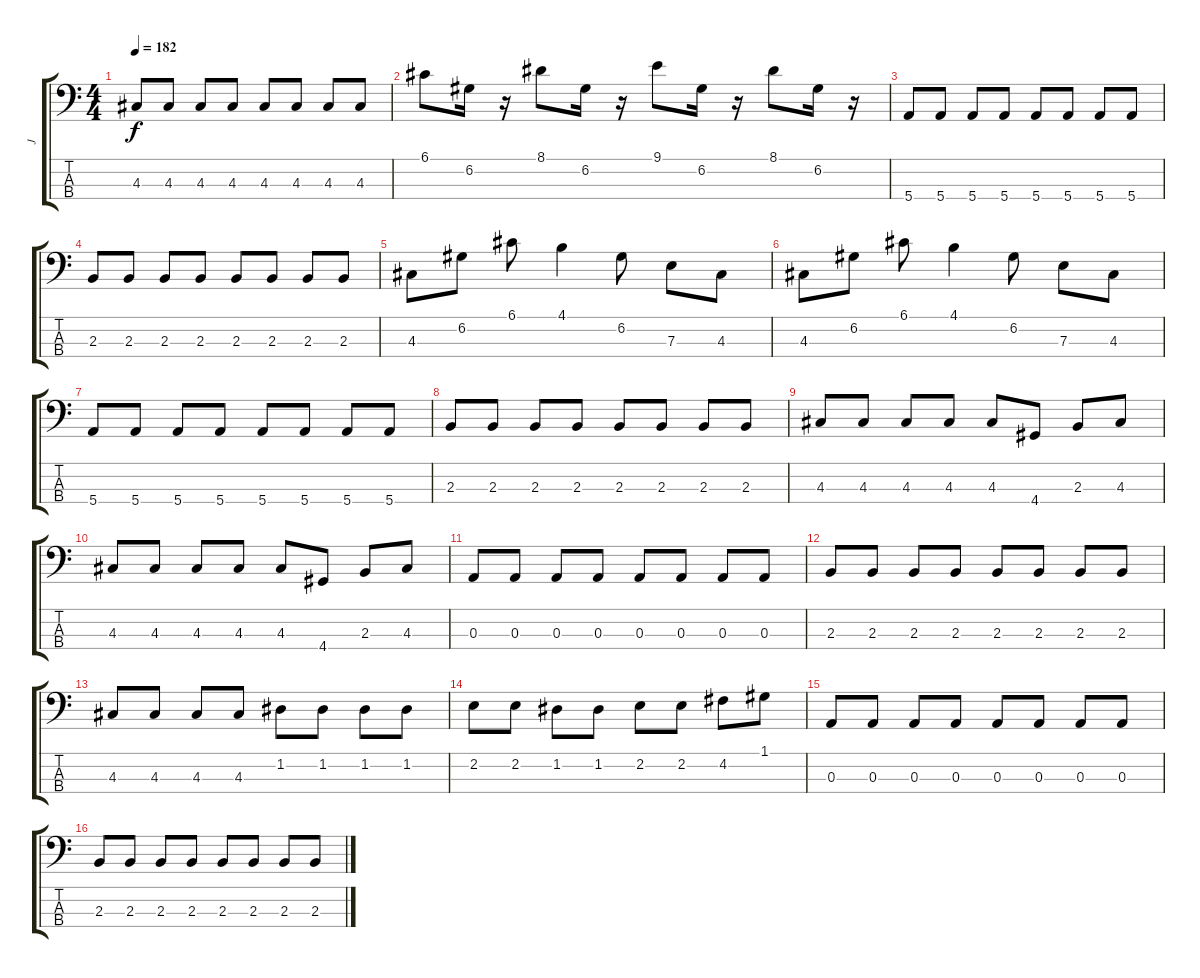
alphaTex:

\track ("J" "J") {instrument electricbasspick}
\staff {score tabs}
\tuning (G2 D2 A1 E1) {hide}
\ts (4 4)
\tempo 182
\clef f4
\ks c
4.3.8{dy f} 4.3.8 4.3.8 4.3.8 4.3.8 4.3.8 4.3.8 4.3.8 |
6.1.8 6.2.16 r.16 8.1.8 6.2.16 r.16 9.1.8 6.2.16 r.16 8.1.8 6.2.16 r.16 |
5.4.8 5.4.8 5.4.8 5.4.8 5.4.8 5.4.8 5.4.8 5.4.8 |
2.3.8 2.3.8 2.3.8 2.3.8 2.3.8 2.3.8 2.3.8 2.3.8 |
4.3.8 6.2.8 6.1.8 4.1.4 6.2.8 7.3.8 4.3.8 |
4.3.8 6.2.8 6.1.8 4.1.4 6.2.8 7.3.8 4.3.8 |
5.4.8 5.4.8 5.4.8 5.4.8 5.4.8 5.4.8 5.4.8 5.4.8 |
2.3.8 2.3.8 2.3.8 2.3.8 2.3.8 2.3.8 2.3.8 2.3.8 |
4.3.8 4.3.8 4.3.8 4.3.8 4.3.8 4.4.8 2.3.8 4.3.8 |
4.3.8 4.3.8 4.3.8 4.3.8 4.3.8 4.4.8 2.3.8 4.3.8 |
0.3.8 0.3.8 0.3.8 0.3.8 0.3.8 0.3.8 0.3.8 0.3.8 |
2.3.8 2.3.8 2.3.8 2.3.8 2.3.8 2.3.8 2.3.8 2.3.8 |
4.3.8 4.3.8 4.3.8 4.3.8 1.2.8 1.2.8 1.2.8 1.2.8 |
2.2.8 2.2.8 1.2.8 1.2.8 2.2.8 2.2.8 4.2.8 1.1.8 |
0.3.8 0.3.8 0.3.8 0.3.8 0.3.8 0.3.8 0.3.8 0.3.8 |
2.3.8 2.3.8 2.3.8 2.3.8 2.3.8 2.3.8 2.3.8 2.3.8
